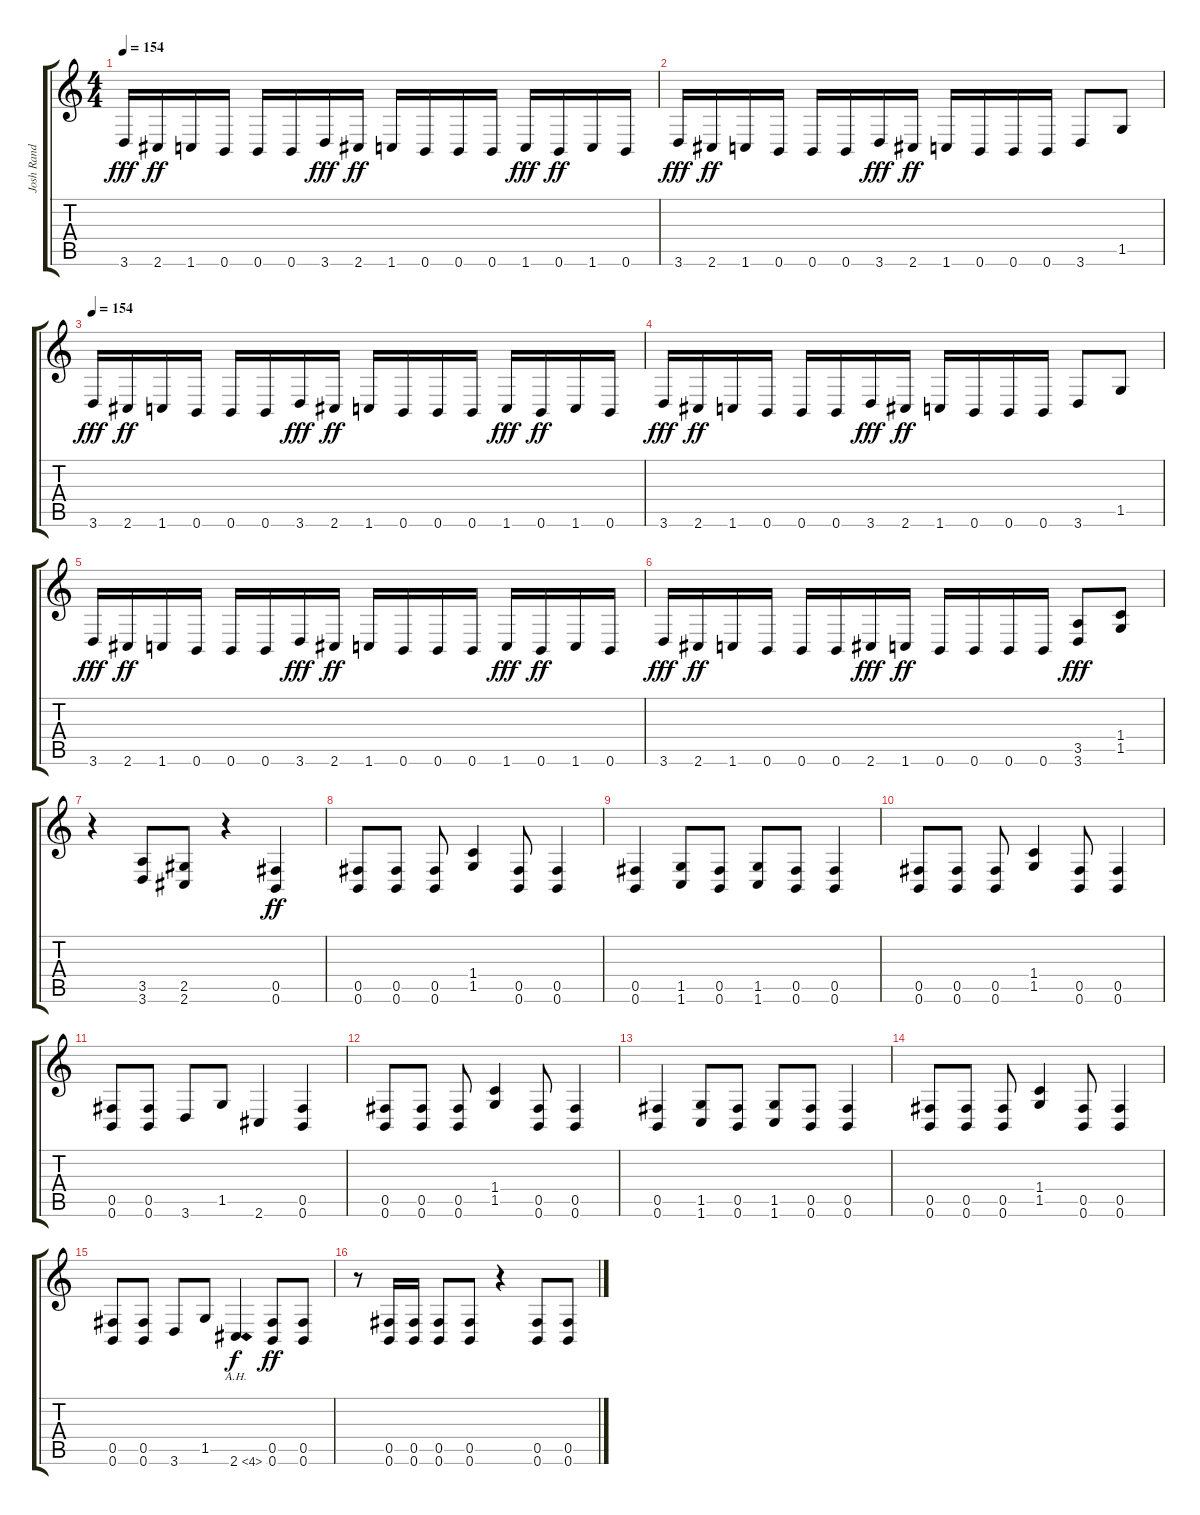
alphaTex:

\track ("Josh Rand" "Josh Rand") {instrument distortionguitar}
\staff {score tabs}
\tuning (Db4 Ab3 E3 B2 Gb2 B1) {hide}
\ts (4 4)
\tempo 154
\clef g2
\ks c
3.6.16{dy fff instrument distortionguitar} 2.6.16{dy ff} 1.6.16 0.6.16 0.6.16 0.6.16 3.6.16{dy fff} 2.6.16{dy ff} 1.6.16 0.6.16 0.6.16 0.6.16 1.6.16{dy fff} 0.6.16{dy ff} 1.6.16 0.6.16 |
3.6.16{dy fff} 2.6.16{dy ff} 1.6.16 0.6.16 0.6.16 0.6.16 3.6.16{dy fff} 2.6.16{dy ff} 1.6.16 0.6.16 0.6.16 0.6.16 3.6.8 1.5.8 |
\tempo 154
3.6.16{dy fff} 2.6.16{dy ff} 1.6.16 0.6.16 0.6.16 0.6.16 3.6.16{dy fff} 2.6.16{dy ff} 1.6.16 0.6.16 0.6.16 0.6.16 1.6.16{dy fff} 0.6.16{dy ff} 1.6.16 0.6.16 |
3.6.16{dy fff} 2.6.16{dy ff} 1.6.16 0.6.16 0.6.16 0.6.16 3.6.16{dy fff} 2.6.16{dy ff} 1.6.16 0.6.16 0.6.16 0.6.16 3.6.8 1.5.8 |
3.6.16{dy fff} 2.6.16{dy ff} 1.6.16 0.6.16 0.6.16 0.6.16 3.6.16{dy fff} 2.6.16{dy ff} 1.6.16 0.6.16 0.6.16 0.6.16 1.6.16{dy fff} 0.6.16{dy ff} 1.6.16 0.6.16 |
3.6.16{dy fff} 2.6.16{dy ff} 1.6.16 0.6.16 0.6.16 0.6.16 2.6.16{dy fff} 1.6.16{dy ff} 0.6.16 0.6.16 0.6.16 0.6.16 (3.5 3.6).8{dy fff} (1.4 1.5).8 |
r.4 (3.5 3.6).8 (2.5 2.6).8 r.4 (0.5 0.6).4{dy ff} |
(0.5 0.6).8 (0.5 0.6).8 (0.5 0.6).8 (1.4 1.5).4 (0.5 0.6).8 (0.5 0.6).4 |
(0.5 0.6).4 (1.5 1.6).8 (0.5 0.6).8 (1.5 1.6).8 (0.5 0.6).8 (0.5 0.6).4 |
(0.5 0.6).8 (0.5 0.6).8 (0.5 0.6).8 (1.4 1.5).4 (0.5 0.6).8 (0.5 0.6).4 |
(0.5 0.6).8 (0.5 0.6).8 3.6.8 1.5.8 2.6.4 (0.5 0.6).4 |
(0.5 0.6).8 (0.5 0.6).8 (0.5 0.6).8 (1.4 1.5).4 (0.5 0.6).8 (0.5 0.6).4 |
(0.5 0.6).4 (1.5 1.6).8 (0.5 0.6).8 (1.5 1.6).8 (0.5 0.6).8 (0.5 0.6).4 |
(0.5 0.6).8 (0.5 0.6).8 (0.5 0.6).8 (1.4 1.5).4 (0.5 0.6).8 (0.5 0.6).4 |
(0.5 0.6).8 (0.5 0.6).8 3.6.8 1.5.8 2.6{ah 2}.4{dy f} (0.5 0.6).8{dy ff} (0.5 0.6).8 |
r.8 (0.5 0.6).16 (0.5 0.6).16 (0.5 0.6).8 (0.5 0.6).8 r.4 (0.5 0.6).8 (0.5 0.6).8
